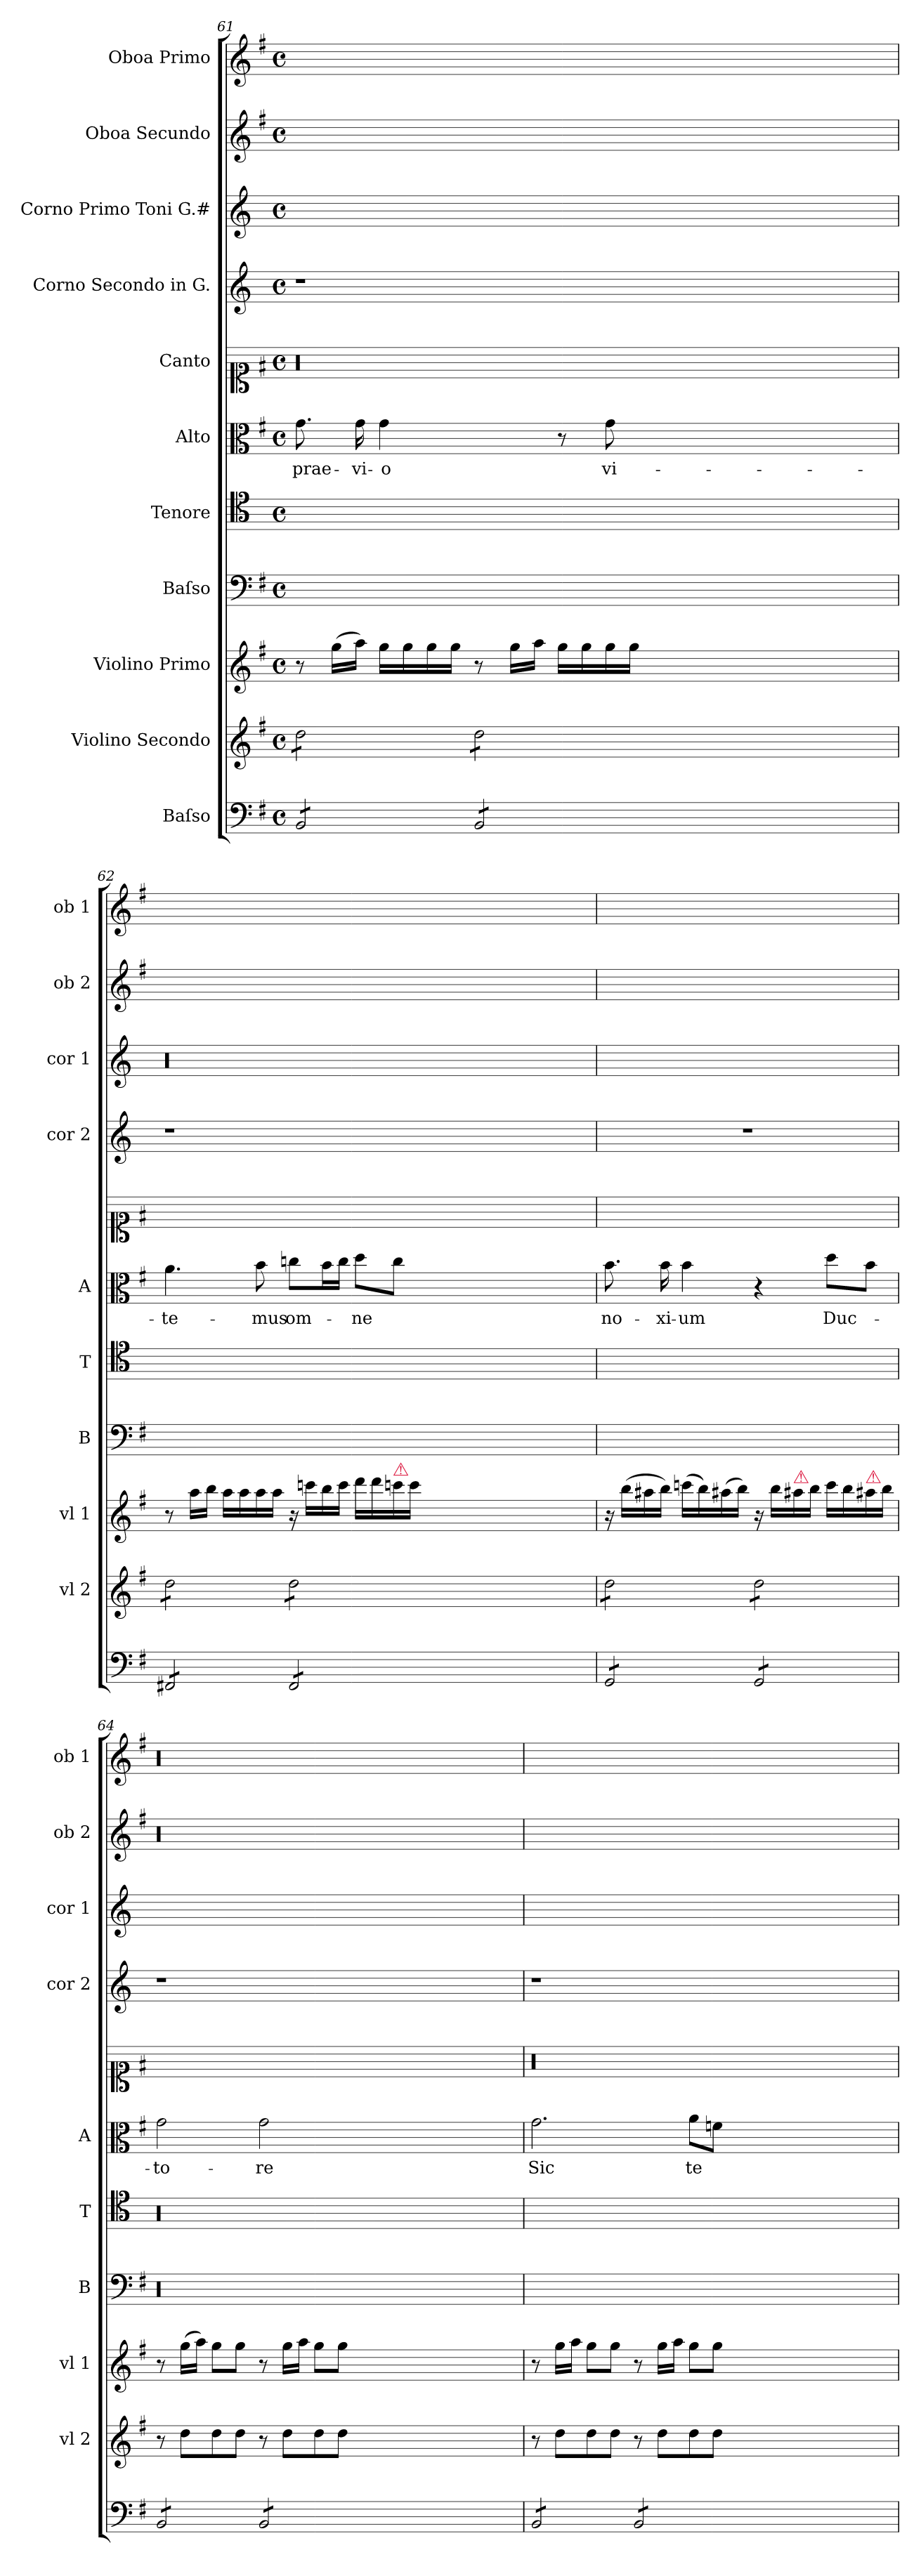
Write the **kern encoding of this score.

**kern	**kern	**kern	**kern	**kern	**kern	**text	**kern	**kern	**kern	**kern	**kern
*part11	*part10	*part9	*part8	*part7	*part6	*part6	*part5	*part4	*part3	*part2	*part1
*staff11	*staff10	*staff9	*staff8	*staff7	*staff6	*staff6	*staff5	*staff4	*staff3	*staff2	*staff1
*I"Baſso	*I"Violino Secondo	*I"Violino Primo	*I"Baſso	*I"Tenore	*I"Alto	*	*I"Canto	*I"Corno Secondo in G.	*I"Corno Primo Toni G.#	*I"Oboa Secundo	*I"Oboa Primo
*	*I'vl 2	*I'vl 1	*I'B	*I'T	*I'A	*	*	*I'cor 2	*I'cor 1	*I'ob 2	*I'ob 1
*clefF4	*clefG2	*clefG2	*clefF4	*clefC4	*clefC3	*	*clefC1	*clefG2	*clefG2	*clefG2	*clefG2
*	*	*	*	*	*	*	*	*ITrd3c5	*ITrd3c5	*	*
*k[f#]	*k[f#]	*k[f#]	*k[f#]	*k[]	*k[f#]	*	*k[f#]	*k[f#]	*k[f#]	*k[f#]	*k[f#]
*M4/4	*M4/4	*M4/4	*M4/4	*M4/4	*M4/4	*	*M4/4	*M4/4	*M4/4	*M4/4	*M4/4
*met(c)	*met(c)	*met(c)	*met(c)	*met(c)	*met(c)	*	*met(c)	*met(c)	*met(c)	*met(c)	*met(c)
=61	=61	=61	=61	=61	=61	=61	=61	=61	=61	=61	=61
!	!LO:TX:a:t=....	!	!	!	!	!	!	!	!	!	!
*tremolo	*	*	*	*	*	*	*	*	*	*	*
*	*tremolo	*	*	*	*	*	*	*	*	*	*
8BB/L	8dd\L	8r	00ryy	00ryy	8.g\	prae-	00r	1r	00ryy	00ryy	00ryy
8BB/	8dd\	(16gg\LL	.	.	.	.	.	.	.	.	.
.	.	16aa\JJ)	.	.	16g\	-vi-	.	.	.	.	.
8BB/	8dd\	16gg\LL	.	.	4g\	-o	.	.	.	.	.
.	.	16gg\	.	.	.	.	.	.	.	.	.
8BB/J	8dd\J	16gg\	.	.	.	.	.	.	.	.	.
.	.	16gg\JJ	.	.	.	.	.	.	.	.	.
8BB/L	8dd\L	8r	.	.	4ryy	.	.	.	.	.	.
8BB/	8dd\	16gg\LL	.	.	.	.	.	.	.	.	.
.	.	16aa\JJ	.	.	.	.	.	.	.	.	.
8BB/	8dd\	16gg\LL	.	.	8r	.	.	.	.	.	.
.	.	16gg\	.	.	.	.	.	.	.	.	.
8BB/J	8dd\J	16gg\	.	.	8g\	vi-	.	.	.	.	.
.	.	16gg\JJ	.	.	.	.	.	.	.	.	.
0.ryy	0.ryy	0.ryy	.	.	0.ryy	.	.	0.ryy	.	.	.
=62	=62	=62	=62	=62	=62	=62	=62	=62	=62	=62	=62
8FF#X/L	8dd\L	8r	00ryy	00ryy	4.a\	-te-	00ryy	1r	00r	00ryy	00ryy
8FF#X/	8dd\	16aa\LL	.	.	.	.	.	.	.	.	.
.	.	16bb\JJ	.	.	.	.	.	.	.	.	.
8FF#X/	8dd\	16aa\LL	.	.	.	.	.	.	.	.	.
.	.	16aa\	.	.	.	.	.	.	.	.	.
8FF#X/J	8dd\J	16aa\	.	.	8b\	-mus	.	.	.	.	.
.	.	16aa\JJ	.	.	.	.	.	.	.	.	.
8FF#/L	8dd\L	16r	.	.	8ccn\L	om-	.	.	.	.	.
.	.	16cccn\LL	.	.	.	.	.	.	.	.	.
8FF#/	8dd\	16bb\	.	.	16b\L	.	.	.	.	.	.
.	.	16ccc\JJ	.	.	16cc\JJ	.	.	.	.	.	.
8FF#/	8dd\	16ddd\LL	.	.	8dd\L	-ne	.	.	.	.	.
.	.	16ddd\	.	.	.	.	.	.	.	.	.
!	!	!LO:TX:a:color=crimson:t=⚠	!	!	!	!	!	!	!	!	!
8FF#/J	8dd\J	16cccn\	.	.	8cc\J	.	.	.	.	.	.
.	.	16ccc\JJ	.	.	.	.	.	.	.	.	.
0.ryy	0.ryy	0.ryy	.	.	0.ryy	.	.	0.ryy	.	.	.
=63	=63	=63	=63	=63	=63	=63	=63	=63	=63	=63	=63
8GG/L	8dd\L	16r	1ryy	1ryy	8.b\	no-	1ryy	1r	1ryy	1ryy	1ryy
.	.	(16bb\LL	.	.	.	.	.	.	.	.	.
8GG/	8dd\	16aa#X\	.	.	.	.	.	.	.	.	.
.	.	16bb\JJ)	.	.	16b\	-xi-	.	.	.	.	.
8GG/	8dd\	(16cccn\LL	.	.	4b\	-um	.	.	.	.	.
.	.	16bb\)	.	.	.	.	.	.	.	.	.
8GG/J	8dd\J	(16aa#X\	.	.	.	.	.	.	.	.	.
.	.	16bb\JJ)	.	.	.	.	.	.	.	.	.
8GG/L	8dd\L	16r	.	.	4r	.	.	.	.	.	.
.	.	16bb\LL	.	.	.	.	.	.	.	.	.
!	!	!LO:TX:a:color=crimson:t=⚠	!	!	!	!	!	!	!	!	!
8GG/	8dd\	16aa#X\	.	.	.	.	.	.	.	.	.
.	.	16bb\JJ	.	.	.	.	.	.	.	.	.
8GG/	8dd\	16ccc\LL	.	.	8dd\L	Duc-	.	.	.	.	.
.	.	16bb\	.	.	.	.	.	.	.	.	.
!	!	!LO:TX:a:color=crimson:t=⚠	!	!	!	!	!	!	!	!	!
8GG/J	8dd\J	16aa#X\	.	.	8b\J	.	.	.	.	.	.
*	*Xtremolo	*	*	*	*	*	*	*	*	*	*
.	.	16bb\JJ	.	.	.	.	.	.	.	.	.
=64	=64	=64	=64	=64	=64	=64	=64	=64	=64	=64	=64
8BB/L	8r	8r	00r	00r	2g\	-to-	00ryy	1r	00ryy	00r	00r
8BB/	8dd\L	(16gg\LL	.	.	.	.	.	.	.	.	.
.	.	16aa\JJ)	.	.	.	.	.	.	.	.	.
8BB/	8dd\	8gg\L	.	.	.	.	.	.	.	.	.
8BB/J	8dd\J	8gg\J	.	.	.	.	.	.	.	.	.
8BB/L	8r	8r	.	.	2g\	-re	.	.	.	.	.
8BB/	8dd\L	16gg\LL	.	.	.	.	.	.	.	.	.
.	.	16aa\JJ	.	.	.	.	.	.	.	.	.
8BB/	8dd\	8gg\L	.	.	.	.	.	.	.	.	.
8BB/J	8dd\J	8gg\J	.	.	.	.	.	.	.	.	.
0.ryy	0.ryy	0.ryy	.	.	0.ryy	.	.	0.ryy	.	.	.
=65	=65	=65	=65	=65	=65	=65	=65	=65	=65	=65	=65
8BB/L	8r	8r	00ryy	00ryy	2.g\	Sic	00r	1r	00ryy	00ryy	00ryy
8BB/	8dd\L	16gg\LL	.	.	.	.	.	.	.	.	.
.	.	16aa\JJ	.	.	.	.	.	.	.	.	.
8BB/	8dd\	8gg\L	.	.	.	.	.	.	.	.	.
8BB/J	8dd\J	8gg\J	.	.	.	.	.	.	.	.	.
8BB/L	8r	8r	.	.	.	.	.	.	.	.	.
8BB/	8dd\L	16gg\LL	.	.	.	.	.	.	.	.	.
.	.	16aa\JJ	.	.	.	.	.	.	.	.	.
8BB/	8dd\	8gg\L	.	.	8a\L	te	.	.	.	.	.
8BB/J	8dd\J	8gg\J	.	.	8fn\J	.	.	.	.	.	.
*Xtremolo	*	*	*	*	*	*	*	*	*	*	*
0.ryy	0.ryy	0.ryy	.	.	0.ryy	.	.	0.ryy	.	.	.
=	=	=	=	=	=	=	=	=	=	=	=
*-	*-	*-	*-	*-	*-	*-	*-	*-	*-	*-	*-
